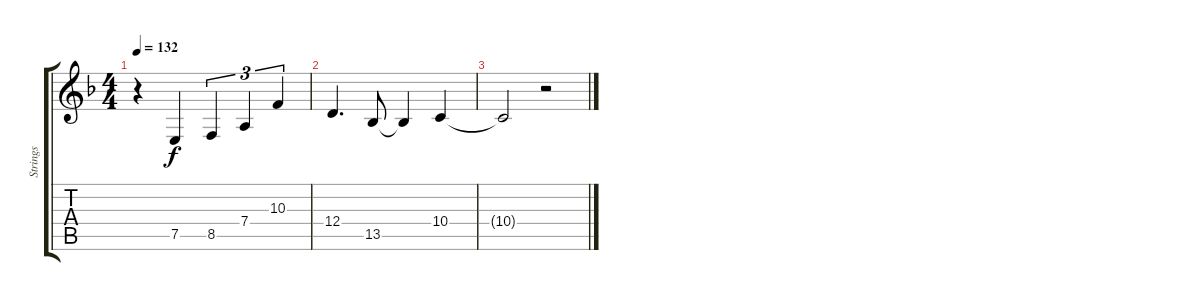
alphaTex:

\track ("Strings" "Strings") {instrument stringensemble1}
\staff {score tabs}
\tuning (E4 B3 G3 D3 A2 E2) {hide}
\ts (4 4)
\tempo 132
\clef g2
\ks f
r.4{dy f} 7.5.4 8.5.4{tu (3 2)} 7.4.4{tu (3 2)} 10.3.4{tu (3 2)} |
12.4.4{d} 13.5.8 13.5{t}.4 10.4.4 |
10.4{t}.2 r.2
